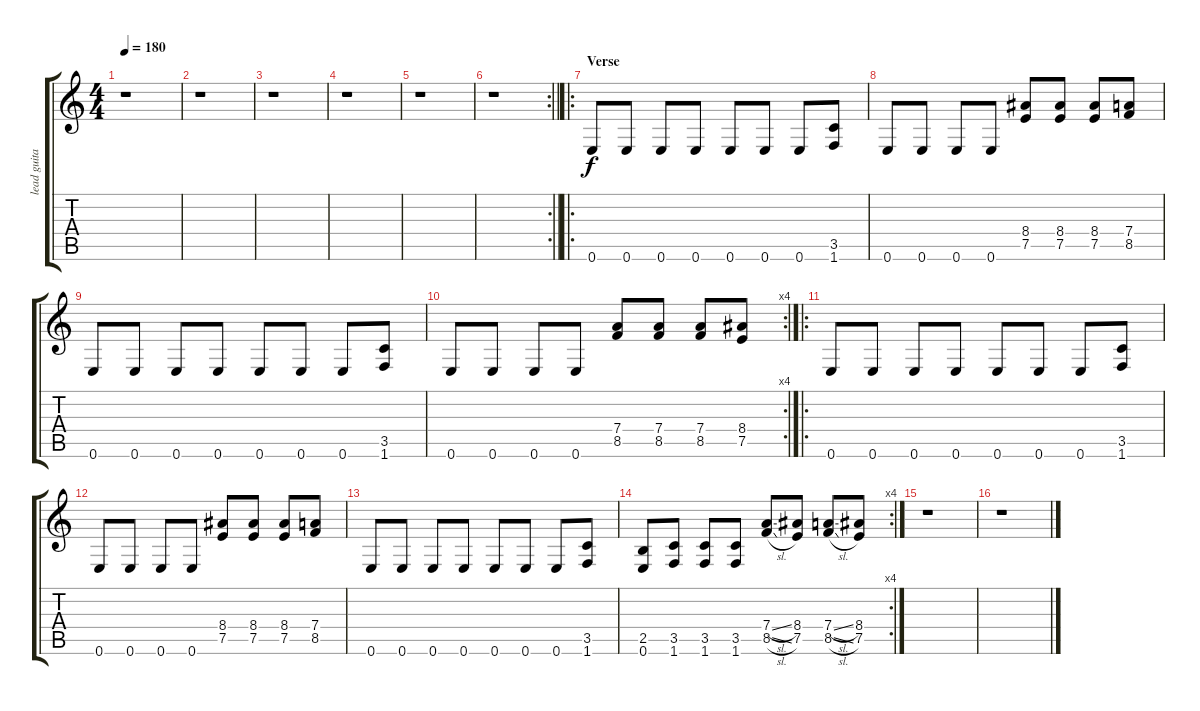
\track ("lead guitar" "lead guita") {instrument distortionguitar}
\staff {score tabs}
\tuning (E4 B3 G3 D3 A2 E2) {hide}
\ts (4 4)
\tempo 180
\clef g2
\ks c
r.1{dy f} |
r.1 |
r.1 |
r.1 |
r.1 |
\rc 2
\barLineRight lightlight
r.1 |
\ro
\section ("" "Verse")
0.6.8 0.6.8 0.6.8 0.6.8 0.6.8 0.6.8 0.6.8 (3.5 1.6).8 |
0.6.8 0.6.8 0.6.8 0.6.8 (8.4 7.5).8 (8.4 7.5).8 (8.4 7.5).8 (7.4 8.5).8 |
0.6.8 0.6.8 0.6.8 0.6.8 0.6.8 0.6.8 0.6.8 (3.5 1.6).8 |
\rc 4
0.6.8 0.6.8 0.6.8 0.6.8 (7.4 8.5).8 (7.4 8.5).8 (7.4 8.5).8 (8.4 7.5).8 |
\ro
0.6.8 0.6.8 0.6.8 0.6.8 0.6.8 0.6.8 0.6.8 (3.5 1.6).8 |
0.6.8 0.6.8 0.6.8 0.6.8 (8.4 7.5).8 (8.4 7.5).8 (8.4 7.5).8 (7.4 8.5).8 |
0.6.8 0.6.8 0.6.8 0.6.8 0.6.8 0.6.8 0.6.8 (3.5 1.6).8 |
\rc 4
(2.5 0.6).8 (3.5 1.6).8 (3.5 1.6).8 (3.5 1.6).8 (7.4{sl} 8.5{sl}).8 (8.4 7.5).8 (7.4{sl} 8.5{sl}).8 (8.4 7.5).8 |
r.1 |
r.1
